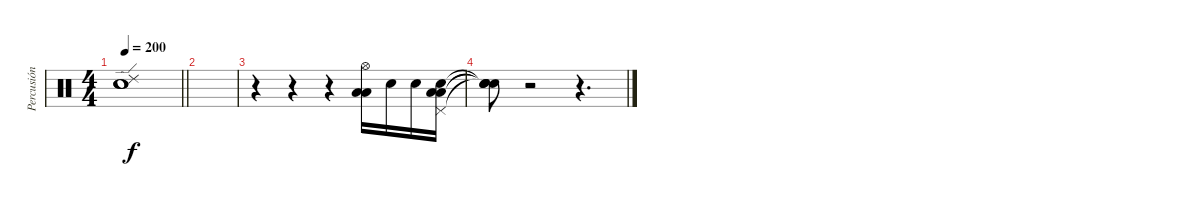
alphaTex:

\track ("Percusión" "Percusión") {instrument percussion}
\staff {score}
\articulation defaults
\ts (4 4)
\tempo 200
\clef neutral
\barLineRight lightlight
\ks c
("Snare (hit)"{t} "Snare (hit)"{t} "Snare (hit)"{t} "Ride (edge) 2"{t}).1{dy f} |
|
r.4 r.4 r.4 ("Low Floor Tom (hit)" "Low Tom (hit)" "Hi-Hat (open)").16 "Electric Snare (hit)".16 "Electric Snare (hit)".16 ("Low Floor Tom (hit)" "Low Tom (hit)" "Electric Snare (hit)" "Pedal Hi-Hat (hit)").16 |
("Snare (hit)"{t} "Snare (hit)"{t} "Snare (hit)"{t} "Snare (hit)"{t}).8 r.2 r.4{d}
